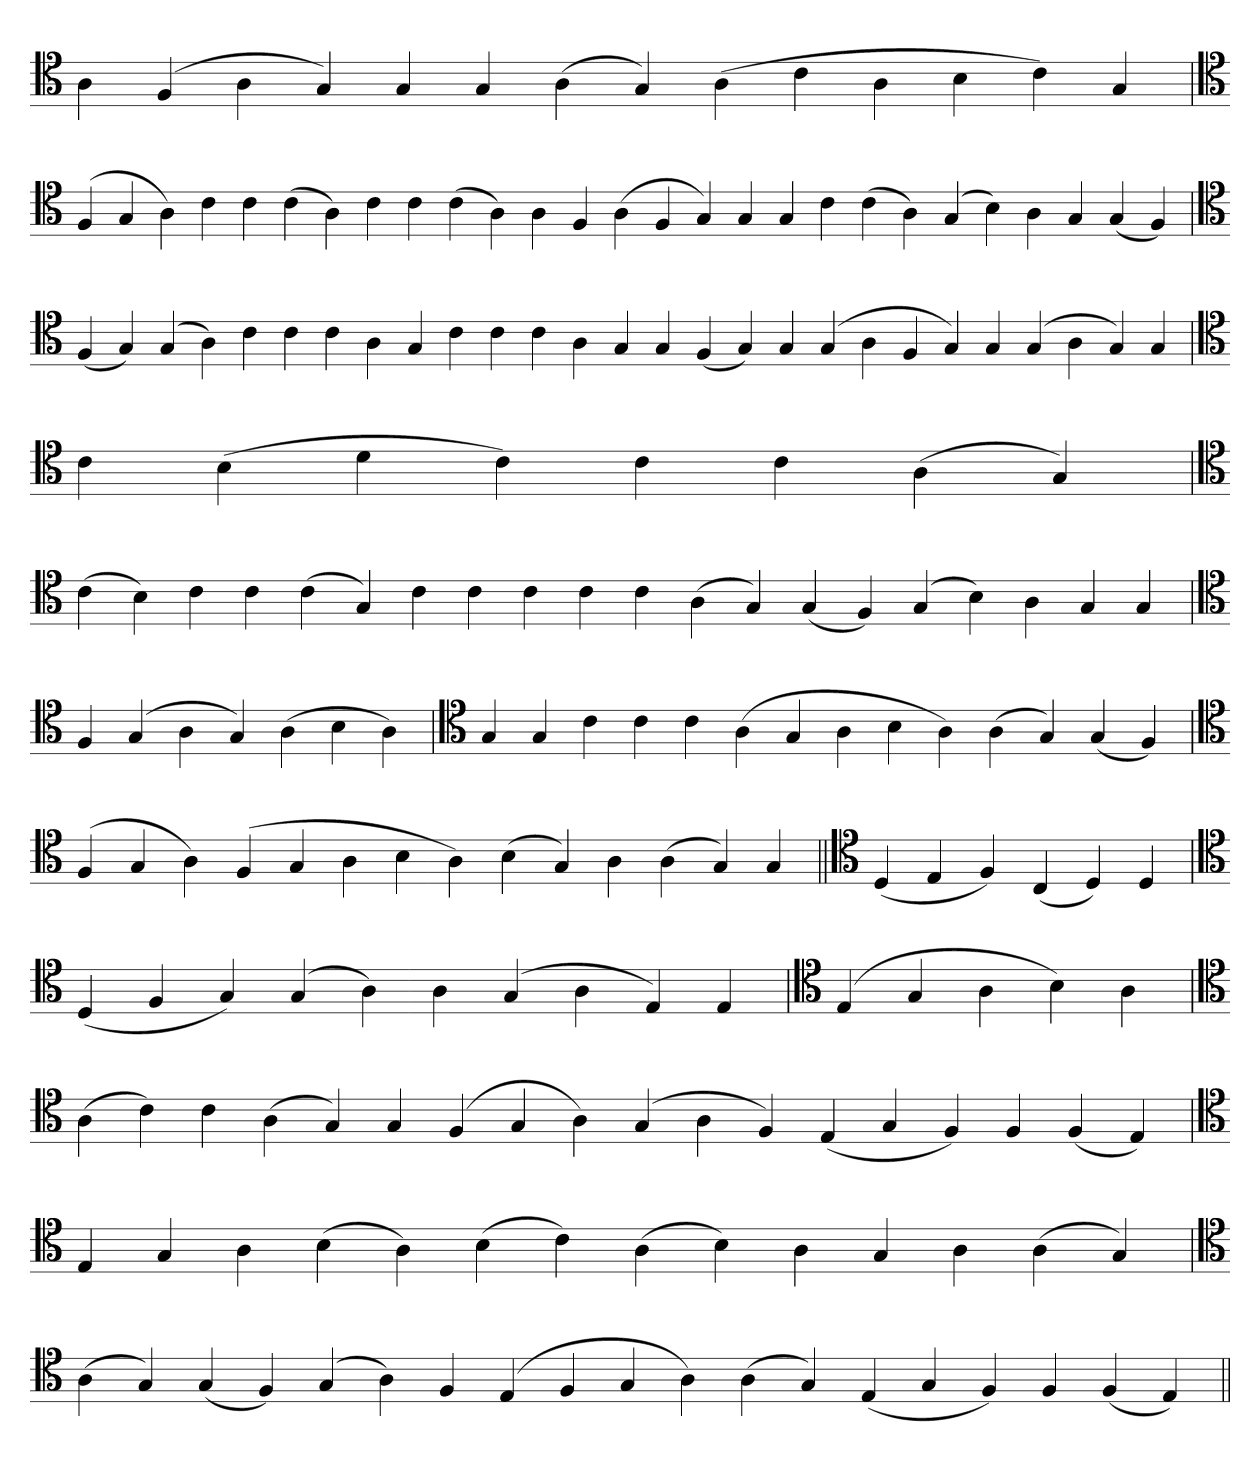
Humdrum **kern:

**kern
*part1
*staff1
*clefC4
=
4A
(4F
4A
4G)
4G
4G
(4A
4G)
(4A
4c
4A
4B
4c)
4G
=`
*clefC4
(4F
4G
4A)
4c
4c
(4c
4A)
4c
4c
(4c
4A)
4A
4F
(4A
4F
4G)
4G
4G
4c
(4c
4A)
(4G
4B)
4A
4G
(4G
4F)
='
*clefC4
(4F
4G)
(4G
4A)
4c
4c
4c
4A
4G
4c
4c
4c
4A
4G
4G
(4F
4G)
4G
(4G
4A
4F
4G)
4G
(4G
4A
4G)
4G
=
*clefC4
4c
(4B
4d
4c)
4c
4c
(4A
4G)
=`
*clefC4
(4c
4B)
4c
4c
(4c
4G)
4c
4c
4c
4c
4c
(4A
4G)
(4G
4F)
(4G
4B)
4A
4G
4G
=`
*clefC4
4F
(4G
4A
4G)
(4A
4B
4A)
=
*clefC4
4G
4G
4c
4c
4c
(4A
4G
4A
4B
4A)
(4A
4G)
(4G
4F)
=`
*clefC4
(4F
4G
4A)
(4F
4G
4A
4B
4A)
(4B
4G)
4A
(4A
4G)
4G
=||
*clefC4
(4D
4E
4F)
(4C
4D)
4D
=`
*clefC4
(4D
4F
4G)
(4G
4A)
4A
(4G
4A
4E)
4E
='
*clefC4
(4E
4G
4A
4B)
4A
=`
*clefC4
(4A
4c)
4c
(4A
4G)
4G
(4F
4G
4A)
(4G
4A
4F)
(4E
4G
4F)
4F
(4F
4E)
=
*clefC4
4E
4G
4A
(4B
4A)
(4B
4c)
(4A
4B)
4A
4G
4A
(4A
4G)
=`
*clefC4
(4A
4G)
(4G
4F)
(4G
4A)
4F
(4E
4F
4G
4A)
(4A
4G)
(4E
4G
4F)
4F
(4F
4E)
=||
*-
